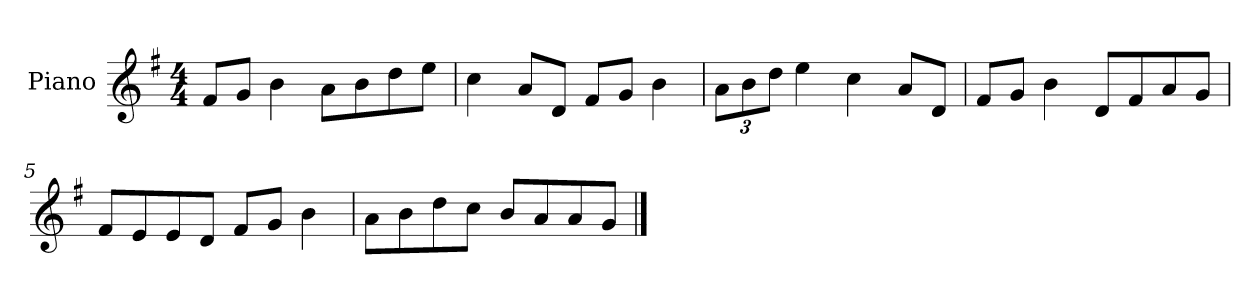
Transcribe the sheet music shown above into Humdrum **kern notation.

**kern
*part1
*staff1
*I"Piano
*I'P-no
*clefG2
*k[f#]
*M4/4
*MM90
=1
8f#/L
8g/J
4b\
8a\L
8b\
8dd\
8ee\J
=2
4cc\
8a/L
8d/J
8f#/L
8g/J
4b\
=3
*Xbrackettup
12a\L
12b\
12dd\J
4ee\
4cc\
8a/L
8d/J
=4
8f#/L
8g/J
4b\
8d/L
8f#/
8a/
8g/J
=5
8f#/L
8e/
8e/
8d/J
8f#/L
8g/J
4b\
!!LO:LB:g=z
=6
8a\L
8b\
8dd\
8cc\J
8b/L
8a/
8a/
8g/J
==
*-
